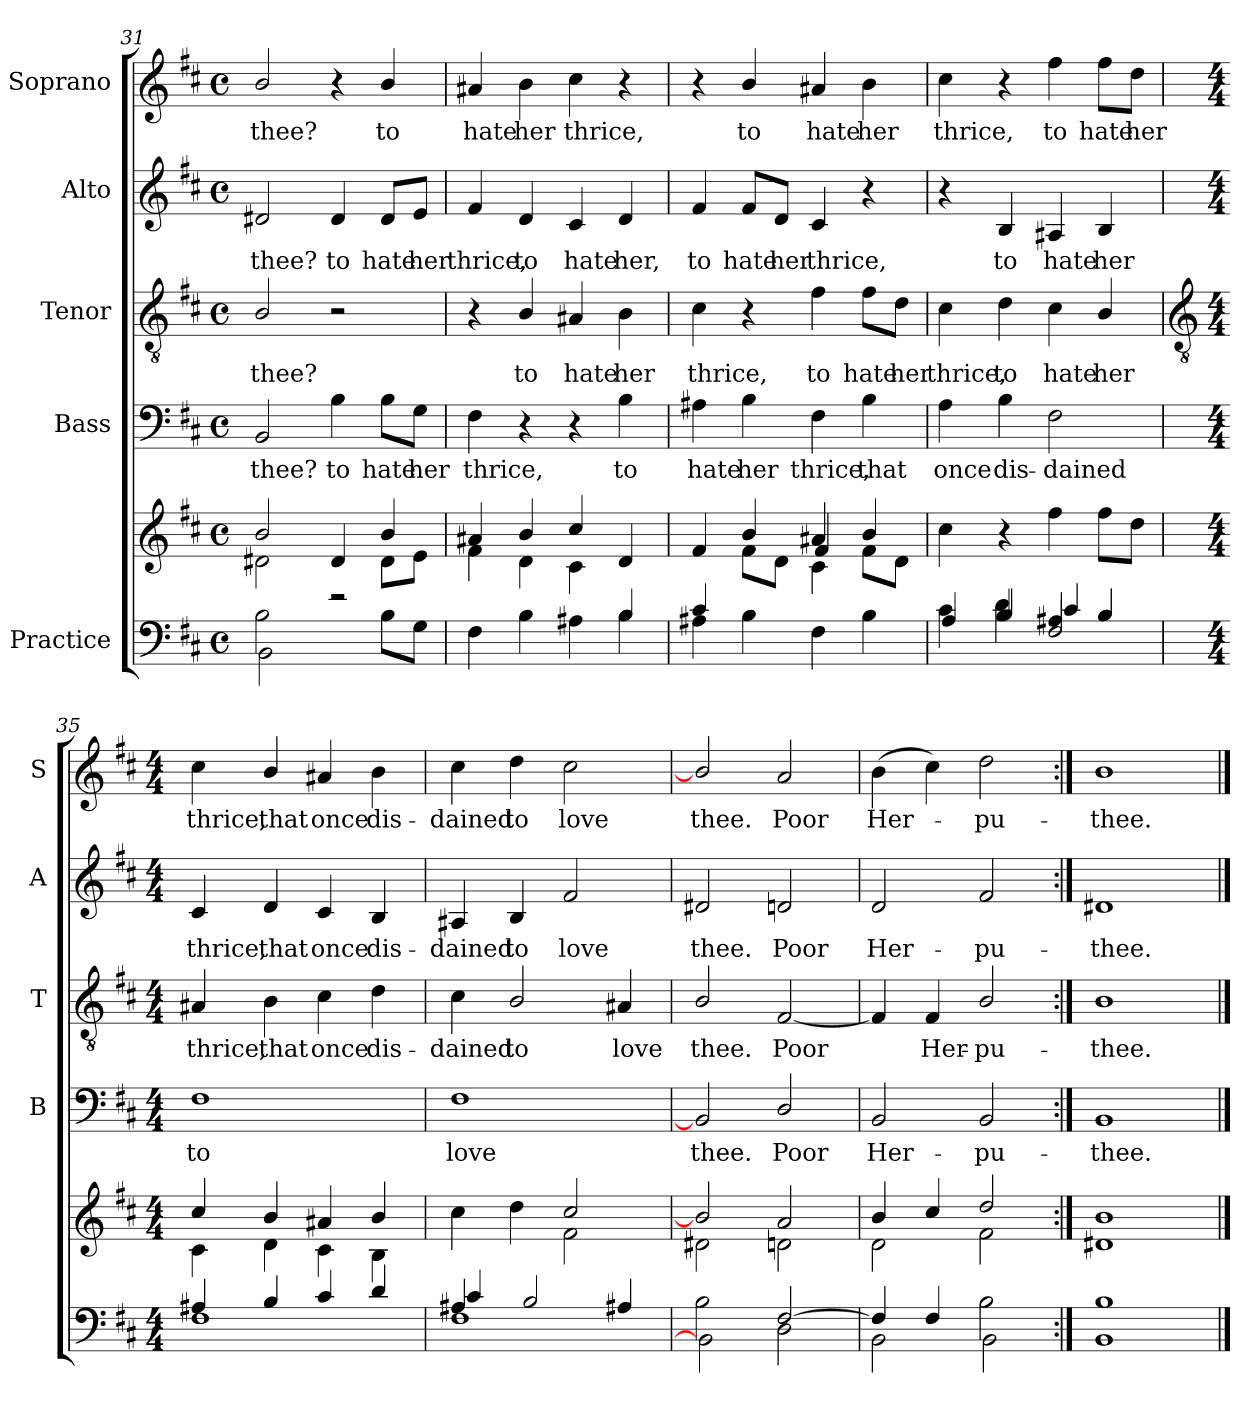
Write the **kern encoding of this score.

**kern	**kern	**kern	**text	**kern	**text	**kern	**text	**kern	**text
*part5	*part5	*part4	*part4	*part3	*part3	*part2	*part2	*part1	*part1
*staff6	*staff5	*staff4	*staff4	*staff3	*staff3	*staff2	*staff2	*staff1	*staff1
*I"Practice	*	*I"Bass	*	*I"Tenor	*	*I"Alto	*	*I"Soprano	*
*	*	*I'B	*	*I'T	*	*I'A	*	*I'S	*
!!LO:LB:g=z
*clefF4	*clefG2	*clefF4	*	*clefGv2	*	*clefG2	*	*clefG2	*
*k[f#c#]	*k[f#c#]	*k[f#c#]	*	*k[f#c#]	*	*k[f#c#]	*	*k[f#c#]	*
*D:	*D:	*D:	*	*D:	*	*D:	*	*D:	*
*M4/4	*M4/4	*M4/4	*	*M4/4	*	*M4/4	*	*M4/4	*
*met(c)	*met(c)	*met(c)	*	*met(c)	*	*met(c)	*	*met(c)	*
=31	=31	=31	=31	=31	=31	=31	=31	=31	=31
*^	*^	*	*	*	*	*	*	*	*
!	!	!	!	!	!LO:LY:b	!	!LO:LY:b	!	!LO:LY:b	!	!LO:LY:b
2B\	2BB\	2b/	2d#X	2BB	thee?	2B/	thee?	2d#X	thee?	2b/	thee?
!	!	!	!	!	!LO:LY:b	!	!	!	!LO:LY:b	!	!
2r	4Byy	4ryy	4d#	4B	to	2r	.	4d#	to	4r	.
!	!	!	!	!	!LO:LY:b	!	!	!	!LO:LY:b	!	!LO:LY:b
.	8BL	4b/	8d#\L	8B\L	hate	.	.	8d#/L	hate	4b/	to
!	!	!	!	!	!LO:LY:b	!	!	!	!LO:LY:b	!	!
.	8GJ	.	8e\J	8G\J	her	.	.	8e/J	her	.	.
=32	=32	=32	=32	=32	=32	=32	=32	=32	=32	=32	=32
!	!	!	!	!	!LO:LY:b	!	!	!	!LO:LY:b	!	!LO:LY:b
4ryy	4F#	4a#X	4f#	4F#	thrice,	4r	.	4f#	thrice,	4a#X	hate
!	!	!	!	!	!	!	!LO:LY:b	!	!LO:LY:b	!	!LO:LY:b
4B\	4ryy	4b/	4d	4r	.	4B/	to	4d	to	4b	her
!	!	!	!	!	!	!	!LO:LY:b	!	!LO:LY:b	!	!LO:LY:b
4A#X	4ryy	4cc#/	4c#	4r	.	4A#X	hate	4c#	hate	4cc#	thrice,
!	!	!	!	!	!LO:LY:b	!	!LO:LY:b	!	!LO:LY:b	!	!
4B	4B	4ryy	4d	4B	to	4B	her	4d	her,	4r	.
=33	=33	=33	=33	=33	=33	=33	=33	=33	=33	=33	=33
*	*	*	*^	*	*	*	*	*	*	*	*
!	!	!	!	!	!	!LO:LY:b	!	!LO:LY:b	!	!LO:LY:b	!	!
4c#	4A#X	4ryy	4f#	2ryy	4A#X	hate	4c#	thrice,	4f#	to	4r	.
!	!	!	!	!	!	!LO:LY:b	!	!	!	!LO:LY:b	!	!LO:LY:b
4ryy	4B	4b/	8f#\L	.	4B	her	4r	.	8f#/L	hate	4b/	to
!	!	!	!	!	!	!	!	!	!	!LO:LY:b	!	!
.	.	.	8d\J	.	.	.	.	.	8d/J	her	.	.
!	!	!	!	!	!	!LO:LY:b	!	!LO:LY:b	!	!LO:LY:b	!	!LO:LY:b
2ryy	4F#	4a#X	4c#	4f#	4F#	thrice,	4f#	to	4c#	thrice,	4a#X	hate
!	!	!	!	!	!	!LO:LY:b	!	!LO:LY:b	!	!	!	!LO:LY:b
.	4B	4b/	4ryy	8f#\L	4B	that	8f#\L	hate	4r	.	4b	her
!	!	!	!	!	!	!	!	!LO:LY:b	!	!	!	!
.	.	.	.	8d\J	.	.	8d\J	her	.	.	.	.
=34	=34	=34	=34	=34	=34	=34	=34	=34	=34	=34	=34	=34
*	*^	*	*	*	*	*	*	*	*	*	*	*
!	!	!	!	!	!	!	!LO:LY:b	!	!LO:LY:b	!	!	!	!LO:LY:b
*	*	*	*	*v	*v	*	*	*	*	*	*	*	*
4ryy	4c#	4A	4cc#	4ryy	4A	once	4c#	thrice,	4r	.	4cc#	thrice,
!	!	!	!	!	!	!LO:LY:b	!	!LO:LY:b	!	!LO:LY:b	!	!
4B	4d	4B	4r	2.ryy	4B	dis-	4d	to	4B	to	4r	.
!	!	!	!	!	!	!LO:LY:b	!	!LO:LY:b	!	!LO:LY:b	!	!LO:LY:b
4A#X/	4c#/	2F#	4ff#	.	2F#	-dained	4c#	hate	4A#X	hate	4ff#	to
!	!	!	!	!	!	!	!	!LO:LY:b	!	!LO:LY:b	!	!LO:LY:b
4B/	4B/	.	8ff#L	.	.	.	4B/	her	4B	her	8ff#\L	hate
!	!	!	!	!	!	!	!	!	!	!	!	!LO:LY:b
.	.	.	8ddJ	.	.	.	.	.	.	.	8dd\J	her
*v	*v	*v	*	*	*	*	*	*	*	*	*	*
!!LO:LB:g=z
=35	=35	=35	=35	=35	=35	=35	=35	=35	=35	=35
*	*	*	*	*	*clefGv2	*	*	*	*	*
*M4/4	*M4/4	*	*M4/4	*	*M4/4	*	*M4/4	*	*M4/4	*
*^	*	*	*	*	*	*	*	*	*	*
!	!	!	!	!	!LO:LY:b	!	!LO:LY:b	!	!LO:LY:b	!	!LO:LY:b
4A#X/	1F#	4cc#/	4c#	1F#	to	4A#X	thrice,	4c#	thrice,	4cc#	thrice,
!	!	!	!	!	!	!	!LO:LY:b	!	!LO:LY:b	!	!LO:LY:b
4B/	.	4b/	4d	.	.	4B	that	4d	that	4b/	that
!	!	!	!	!	!	!	!LO:LY:b	!	!LO:LY:b	!	!LO:LY:b
4c#/	.	4a#X	4c#	.	.	4c#	once	4c#	once	4a#X	once
!	!	!	!	!	!	!	!LO:LY:b	!	!LO:LY:b	!	!LO:LY:b
4d/	.	4b/	4B	.	.	4d	dis-	4B	dis-	4b	dis-
=36	=36	=36	=36	=36	=36	=36	=36	=36	=36	=36	=36
*	*^	*	*	*	*	*	*	*	*	*	*
!	!	!	!	!	!	!LO:LY:b	!	!LO:LY:b	!	!LO:LY:b	!	!LO:LY:b
4A#X/	4c#/	1F#	4cc#	2ryy	1F#	love	4c#	-dained	4A#X	-dained	4cc#	-dained
!	!	!	!	!	!	!	!	!LO:LY:b	!	!LO:LY:b	!	!LO:LY:b
4B/yy	2B/	.	4dd	.	.	.	2B/	to	4B	to	4dd	to
!	!	!	!	!	!	!	!	!	!	!LO:LY:b	!	!LO:LY:b
2ryy	.	.	2cc#/	2f#	.	.	.	.	2f#	love	2cc#	love
!	!	!	!	!	!	!	!	!LO:LY:b	!	!	!	!
.	4A#X/	.	.	.	.	.	4A#X	love	.	.	.	.
*	*v	*v	*	*	*	*	*	*	*	*	*	*
=37	=37	=37	=37	=37	=37	=37	=37	=37	=37	=37	=37
!	!	!	!	!	!LO:LY:b	!	!LO:LY:b	!	!LO:LY:b	!	!LO:LY:b
2B\	2BB\]	2b/]	2d#X	2BB]	thee.	2B/	thee.	2d#X	thee.	2b/]	thee.
!	!	!	!	!	!LO:LY:b	!	!LO:LY:b	!	!LO:LY:b	!	!LO:LY:b
[2F#	2D\	2a	2dn	2D/	Poor	[2F#	Poor	2dn	Poor	2a	Poor
=38	=38	=38	=38	=38	=38	=38	=38	=38	=38	=38	=38
!	!	!	!	!	!LO:LY:b	!	!	!	!LO:LY:b	!	!LO:LY:b
4F#/]	2BB\	4b/	2d\	2BB	Her-	4F#]	.	2d	Her-	(>4b	Her-
!	!	!	!	!	!	!	!LO:LY:b	!	!	!	!
4F#/	.	4cc#/	.	.	.	4F#	Her-	.	.	4cc#)	.
!	!	!	!	!	!LO:LY:b	!	!LO:LY:b	!	!LO:LY:b	!	!LO:LY:b
2B\	2BB\	2dd	2f#\	2BB	-pu-	2B/	-pu-	2f#	-pu-	2dd	pu-
=39:|!	=39:|!	=39:|!	=39:|!	=39:|!	=39:|!	=39:|!	=39:|!	=39:|!	=39:|!	=39:|!	=39:|!
!	!	!	!	!	!LO:LY:b	!	!LO:LY:b	!	!LO:LY:b	!	!LO:LY:b
1B	1BB	1b	1d#X	1BB	-thee.	1B	-thee.	1d#X	-thee.	1b	-thee.
*v	*v	*	*	*	*	*	*	*	*	*	*
*	*v	*v	*	*	*	*	*	*	*	*
==	==	==	==	==	==	==	==	==	==
*-	*-	*-	*-	*-	*-	*-	*-	*-	*-
